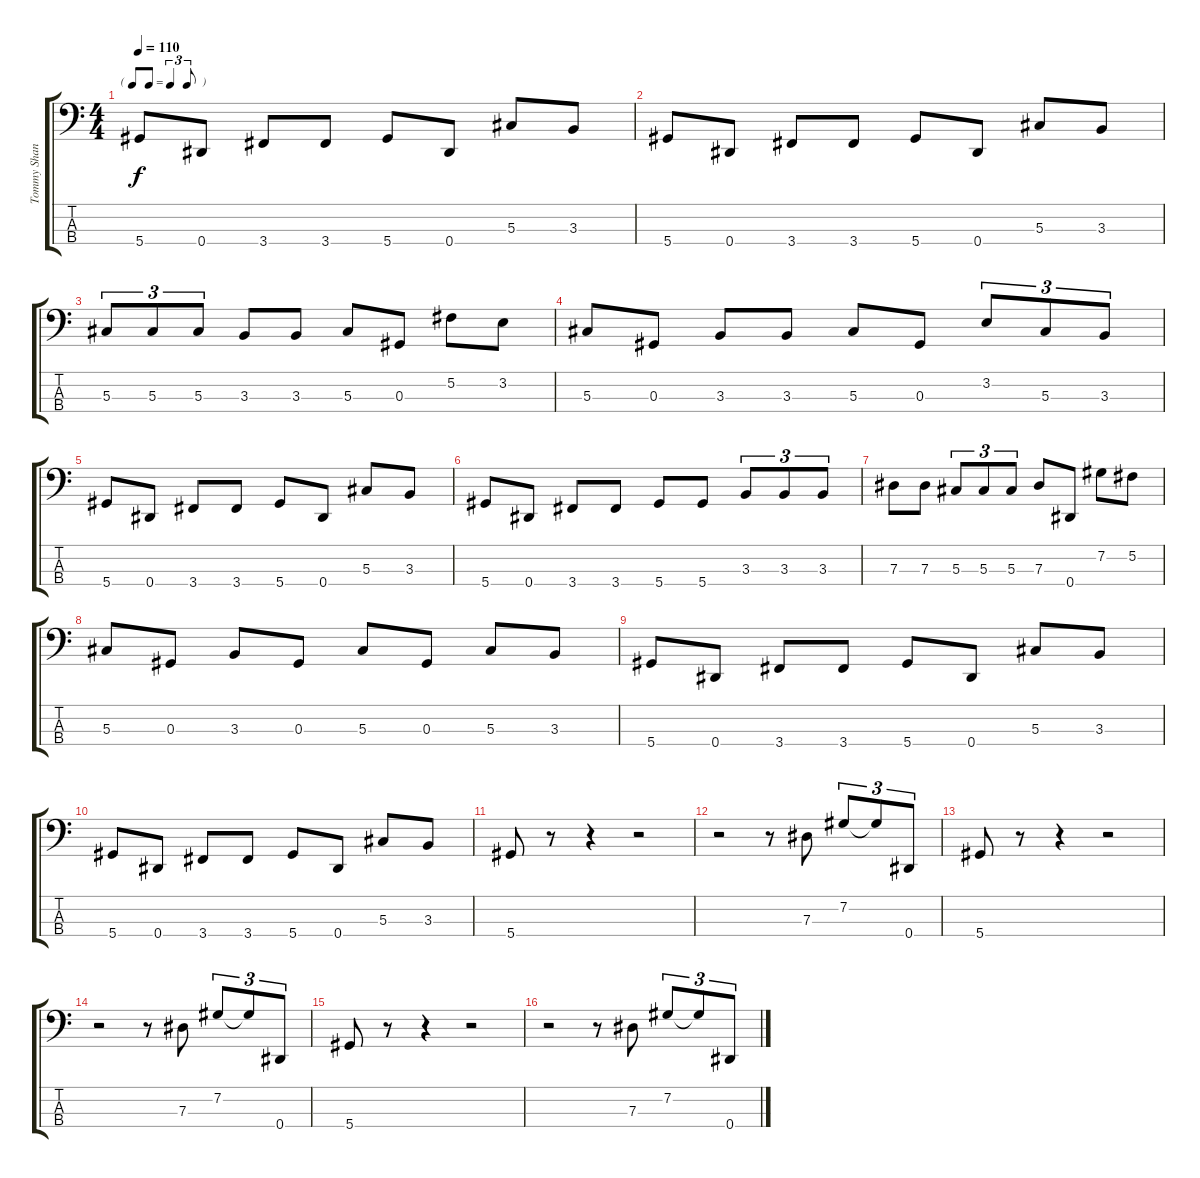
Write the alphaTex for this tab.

\track ("Tommy Shannon" "Tommy Shan") {instrument electricbassfinger}
\staff {score tabs}
\tuning (Gb2 Db2 Ab1 Eb1) {hide}
\ts (4 4)
\tf triplet8th
\tempo 110
\clef f4
\ks c
5.4.8{dy f} 0.4.8 3.4.8 3.4.8 5.4.8 0.4.8 5.3.8 3.3.8 |
5.4.8 0.4.8 3.4.8 3.4.8 5.4.8 0.4.8 5.3.8 3.3.8 |
5.3.8{tu (3 2)} 5.3.8{tu (3 2)} 5.3.8{tu (3 2)} 3.3.8 3.3.8 5.3.8 0.3.8 5.2.8 3.2.8 |
5.3.8 0.3.8 3.3.8 3.3.8 5.3.8 0.3.8 3.2.8{tu (3 2)} 5.3.8{tu (3 2)} 3.3.8{tu (3 2)} |
5.4.8 0.4.8 3.4.8 3.4.8 5.4.8 0.4.8 5.3.8 3.3.8 |
5.4.8 0.4.8 3.4.8 3.4.8 5.4.8 5.4.8 3.3.8{tu (3 2)} 3.3.8{tu (3 2)} 3.3.8{tu (3 2)} |
7.3.8 7.3.8 5.3.8{tu (3 2)} 5.3.8{tu (3 2)} 5.3.8{tu (3 2)} 7.3.8 0.4.8 7.2.8 5.2.8 |
5.3.8 0.3.8 3.3.8 0.3.8 5.3.8 0.3.8 5.3.8 3.3.8 |
5.4.8 0.4.8 3.4.8 3.4.8 5.4.8 0.4.8 5.3.8 3.3.8 |
5.4.8 0.4.8 3.4.8 3.4.8 5.4.8 0.4.8 5.3.8 3.3.8 |
5.4.8 r.8 r.4 r.2 |
r.2 r.8 7.3.8 7.2.8{tu (3 2)} 7.2{t}.8{tu (3 2)} 0.4.8{tu (3 2)} |
5.4.8 r.8 r.4 r.2 |
r.2 r.8 7.3.8 7.2.8{tu (3 2)} 7.2{t}.8{tu (3 2)} 0.4.8{tu (3 2)} |
5.4.8 r.8 r.4 r.2 |
r.2 r.8 7.3.8 7.2.8{tu (3 2)} 7.2{t}.8{tu (3 2)} 0.4.8{tu (3 2)}
